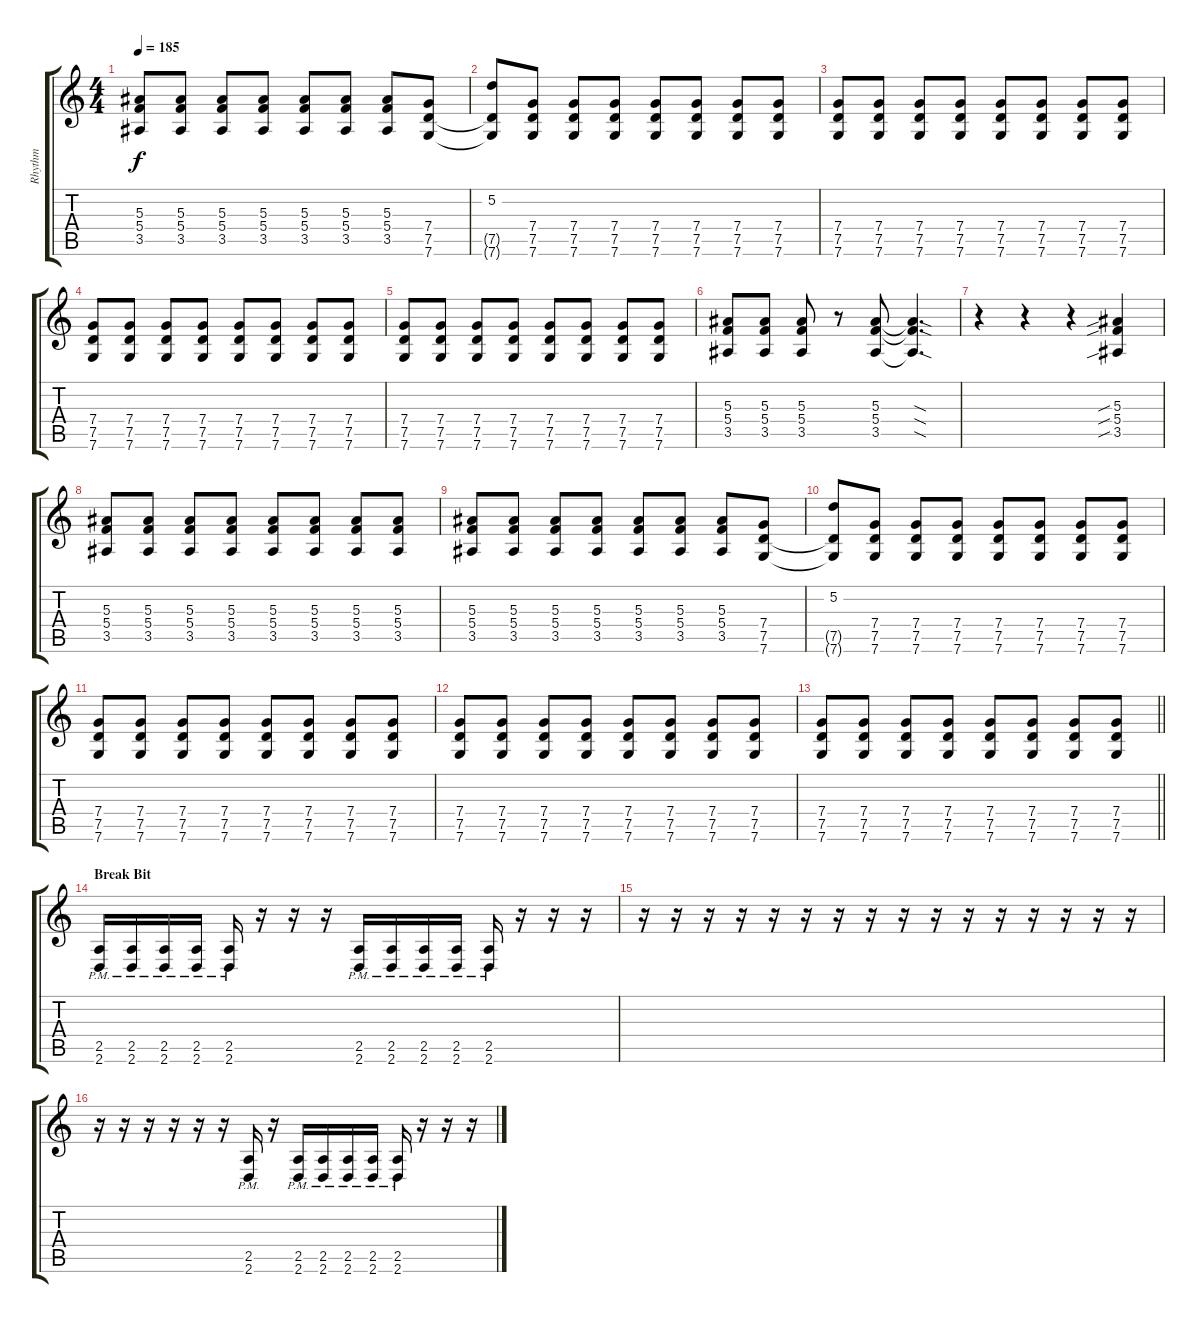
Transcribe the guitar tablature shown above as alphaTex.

\track ("Rhythm" "Rhythm") {instrument overdrivenguitar}
\staff {score tabs}
\tuning (D4 A3 F3 C3 G2 C2) {hide}
\ts (4 4)
\tempo 185
\clef g2
\ks c
(5.3 5.4 3.5).8{dy f} (5.3 5.4 3.5).8 (5.3 5.4 3.5).8 (5.3 5.4 3.5).8 (5.3 5.4 3.5).8 (5.3 5.4 3.5).8 (5.3 5.4 3.5).8 (7.4 7.5 7.6).8 |
(5.2 7.5{t} 7.6{t}).8 (7.4 7.5 7.6).8 (7.4 7.5 7.6).8 (7.4 7.5 7.6).8 (7.4 7.5 7.6).8 (7.4 7.5 7.6).8 (7.4 7.5 7.6).8 (7.4 7.5 7.6).8 |
(7.4 7.5 7.6).8 (7.4 7.5 7.6).8 (7.4 7.5 7.6).8 (7.4 7.5 7.6).8 (7.4 7.5 7.6).8 (7.4 7.5 7.6).8 (7.4 7.5 7.6).8 (7.4 7.5 7.6).8 |
(7.4 7.5 7.6).8 (7.4 7.5 7.6).8 (7.4 7.5 7.6).8 (7.4 7.5 7.6).8 (7.4 7.5 7.6).8 (7.4 7.5 7.6).8 (7.4 7.5 7.6).8 (7.4 7.5 7.6).8 |
(7.4 7.5 7.6).8 (7.4 7.5 7.6).8 (7.4 7.5 7.6).8 (7.4 7.5 7.6).8 (7.4 7.5 7.6).8 (7.4 7.5 7.6).8 (7.4 7.5 7.6).8 (7.4 7.5 7.6).8 |
(5.3 5.4 3.5).8 (5.3 5.4 3.5).8 (5.3 5.4 3.5).8 r.8 (5.3 5.4 3.5).8 (5.3{sod t} 5.4{sod t} 3.5{sod t}).4{d} |
r.4 r.4 r.4 (5.3{sib} 5.4{sib} 3.5{sib}).4 |
(5.3 5.4 3.5).8 (5.3 5.4 3.5).8 (5.3 5.4 3.5).8 (5.3 5.4 3.5).8 (5.3 5.4 3.5).8 (5.3 5.4 3.5).8 (5.3 5.4 3.5).8 (5.3 5.4 3.5).8 |
(5.3 5.4 3.5).8 (5.3 5.4 3.5).8 (5.3 5.4 3.5).8 (5.3 5.4 3.5).8 (5.3 5.4 3.5).8 (5.3 5.4 3.5).8 (5.3 5.4 3.5).8 (7.4 7.5 7.6).8 |
(5.2 7.5{t} 7.6{t}).8 (7.4 7.5 7.6).8 (7.4 7.5 7.6).8 (7.4 7.5 7.6).8 (7.4 7.5 7.6).8 (7.4 7.5 7.6).8 (7.4 7.5 7.6).8 (7.4 7.5 7.6).8 |
(7.4 7.5 7.6).8 (7.4 7.5 7.6).8 (7.4 7.5 7.6).8 (7.4 7.5 7.6).8 (7.4 7.5 7.6).8 (7.4 7.5 7.6).8 (7.4 7.5 7.6).8 (7.4 7.5 7.6).8 |
(7.4 7.5 7.6).8 (7.4 7.5 7.6).8 (7.4 7.5 7.6).8 (7.4 7.5 7.6).8 (7.4 7.5 7.6).8 (7.4 7.5 7.6).8 (7.4 7.5 7.6).8 (7.4 7.5 7.6).8 |
\barLineRight lightlight
(7.4 7.5 7.6).8 (7.4 7.5 7.6).8 (7.4 7.5 7.6).8 (7.4 7.5 7.6).8 (7.4 7.5 7.6).8 (7.4 7.5 7.6).8 (7.4 7.5 7.6).8 (7.4 7.5 7.6).8 |
\section ("" "Break Bit")
(2.5{pm} 2.6{pm}).16 (2.5{pm} 2.6{pm}).16 (2.5{pm} 2.6{pm}).16 (2.5{pm} 2.6{pm}).16 (2.5{pm} 2.6{pm}).16 r.16 r.16 r.16 (2.5{pm} 2.6{pm}).16 (2.5{pm} 2.6{pm}).16 (2.5{pm} 2.6{pm}).16 (2.5{pm} 2.6{pm}).16 (2.5{pm} 2.6{pm}).16 r.16 r.16 r.16 |
r.16 r.16 r.16 r.16 r.16 r.16 r.16 r.16 r.16 r.16 r.16 r.16 r.16 r.16 r.16 r.16 |
r.16 r.16 r.16 r.16 r.16 r.16 (2.5{pm} 2.6{pm}).16 r.16 (2.5{pm} 2.6{pm}).16 (2.5{pm} 2.6{pm}).16 (2.5{pm} 2.6{pm}).16 (2.5{pm} 2.6{pm}).16 (2.5{pm} 2.6{pm}).16 r.16 r.16 r.16
